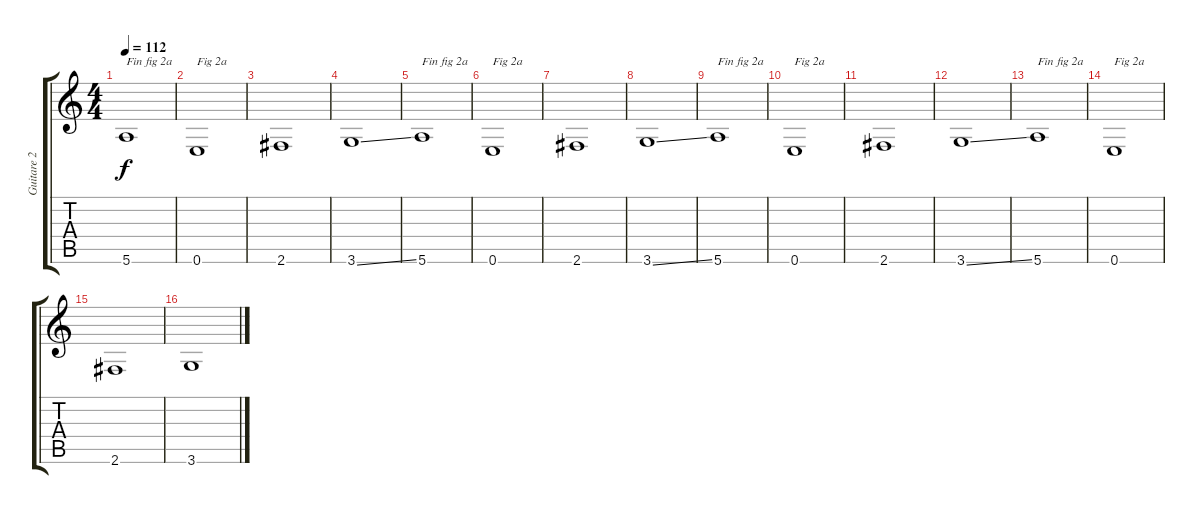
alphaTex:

\track ("Guitare 2" "Guitare 2") {instrument electricguitarclean}
\staff {score tabs}
\tuning (E4 B3 G3 D3 A2 E2) {hide}
\ts (4 4)
\tempo 112
\clef g2
\ks c
5.6.1{txt "Fin fig 2a" dy f} |
0.6.1{txt "Fig 2a"} |
2.6.1 |
3.6{ss}.1 |
5.6.1{txt "Fin fig 2a"} |
0.6.1{txt "Fig 2a"} |
2.6.1 |
3.6{ss}.1 |
5.6.1{txt "Fin fig 2a"} |
0.6.1{txt "Fig 2a"} |
2.6.1 |
3.6{ss}.1 |
5.6.1{txt "Fin fig 2a"} |
0.6.1{txt "Fig 2a"} |
2.6.1 |
3.6{ss}.1
